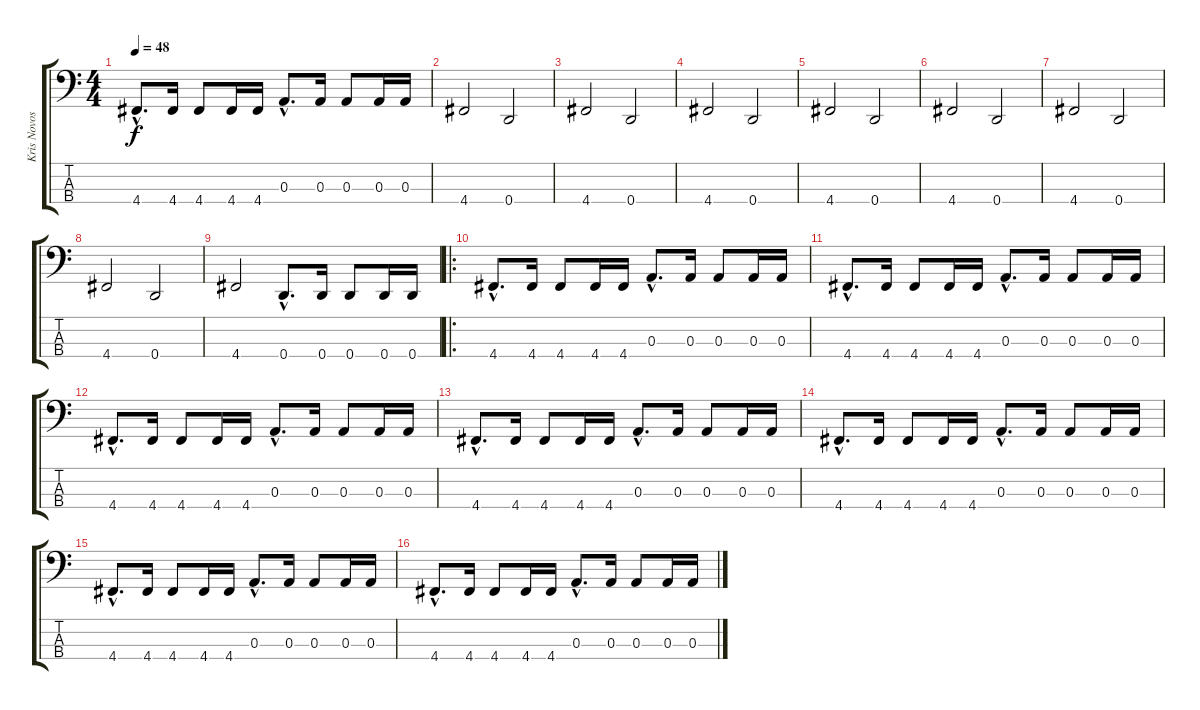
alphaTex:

\track ("Kris Novoselic Bass" "Kris Novos") {instrument acousticbass}
\staff {score tabs}
\tuning (G2 D2 A1 D1) {hide}
\ts (4 4)
\tempo 48
\clef f4
\ks c
4.4{hac}.8{d dy f} 4.4.16 4.4.8 4.4.16 4.4.16 0.3{hac}.8{d} 0.3.16 0.3.8 0.3.16 0.3.16 |
4.4.2 0.4.2 |
4.4.2 0.4.2 |
4.4.2 0.4.2 |
4.4.2 0.4.2 |
4.4.2 0.4.2 |
4.4.2 0.4.2 |
4.4.2 0.4.2 |
4.4.2 0.4{hac}.8{d} 0.4.16 0.4.8 0.4.16 0.4.16 |
\ro
4.4{hac}.8{d} 4.4.16 4.4.8 4.4.16 4.4.16 0.3{hac}.8{d} 0.3.16 0.3.8 0.3.16 0.3.16 |
4.4{hac}.8{d} 4.4.16 4.4.8 4.4.16 4.4.16 0.3{hac}.8{d} 0.3.16 0.3.8 0.3.16 0.3.16 |
4.4{hac}.8{d} 4.4.16 4.4.8 4.4.16 4.4.16 0.3{hac}.8{d} 0.3.16 0.3.8 0.3.16 0.3.16 |
4.4{hac}.8{d} 4.4.16 4.4.8 4.4.16 4.4.16 0.3{hac}.8{d} 0.3.16 0.3.8 0.3.16 0.3.16 |
4.4{hac}.8{d} 4.4.16 4.4.8 4.4.16 4.4.16 0.3{hac}.8{d} 0.3.16 0.3.8 0.3.16 0.3.16 |
4.4{hac}.8{d} 4.4.16 4.4.8 4.4.16 4.4.16 0.3{hac}.8{d} 0.3.16 0.3.8 0.3.16 0.3.16 |
4.4{hac}.8{d} 4.4.16 4.4.8 4.4.16 4.4.16 0.3{hac}.8{d} 0.3.16 0.3.8 0.3.16 0.3.16
